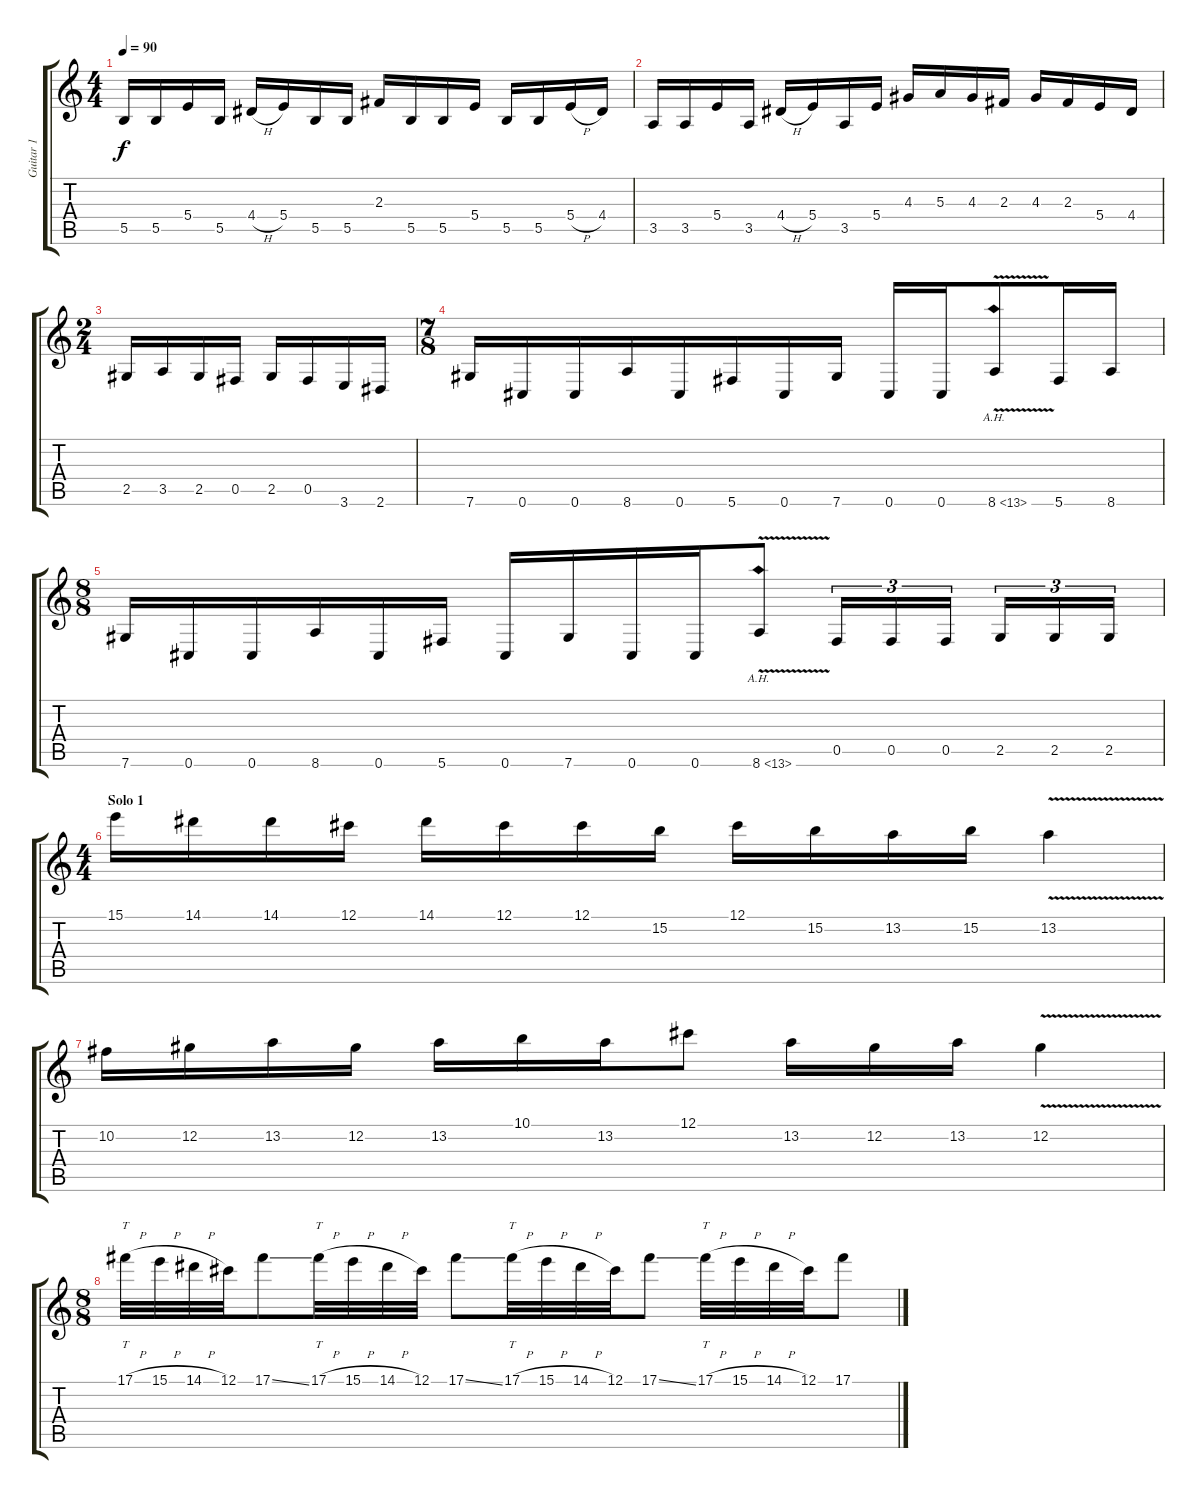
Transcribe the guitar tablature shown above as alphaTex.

\track ("Guitar 1" "Guitar 1") {instrument distortionguitar}
\staff {score tabs}
\tuning (Db4 Ab3 E3 B2 Gb2 Db2) {hide}
\ts (4 4)
\tempo 90
\clef g2
\ks c
5.5.16{dy f} 5.5.16 5.4.16 5.5.16 4.4{h}.16 5.4.16 5.5.16 5.5.16 2.3.16 5.5.16 5.5.16 5.4.16 5.5.16 5.5.16 5.4{h}.16 4.4.16 |
3.5.16 3.5.16 5.4.16 3.5.16 4.4{h}.16 5.4.16 3.5.16 5.4.16 4.3.16 5.3.16 4.3.16 2.3.16 4.3.16 2.3.16 5.4.16 4.4.16 |
\ts (2 4)
2.5.16 3.5.16 2.5.16 0.5.16 2.5.16 0.5.16 3.6.16 2.6.16 |
\ts (7 8)
7.6.16 0.6.16 0.6.16 8.6.16 0.6.16 5.6.16 0.6.16 7.6.16 0.6.16 0.6.16 8.6{ah 5 v}.8 5.6.16 8.6.16 |
\ts (8 8)
7.6.16 0.6.16 0.6.16 8.6.16 0.6.16 5.6.16 0.6.16 7.6.16 0.6.16 0.6.16 8.6{ah 5 v}.8 0.5.16{tu (3 2)} 0.5.16{tu (3 2)} 0.5.16{tu (3 2)} 2.5.16{tu (3 2)} 2.5.16{tu (3 2)} 2.5.16{tu (3 2)} |
\ts (4 4)
\section ("" "Solo 1")
15.1.16 14.1.16 14.1.16 12.1.16 14.1.16 12.1.16 12.1.16 15.2.16 12.1.16 15.2.16 13.2.16 15.2.16 13.2{v}.4 |
10.2.16 12.2.16 13.2.16 12.2.16 13.2.16 10.1.16 13.2.16 12.1.8 13.2.16 12.2.16 13.2.16 12.2{v}.4 |
\ts (8 8)
17.1{h}.32{tt} 15.1{h}.32 14.1{h}.32 12.1.32 17.1{ss}.8 17.1{h}.32{tt} 15.1{h}.32 14.1{h}.32 12.1.32 17.1{ss}.8 17.1{h}.32{tt} 15.1{h}.32 14.1{h}.32 12.1.32 17.1{ss}.8 17.1{h}.32{tt} 15.1{h}.32 14.1{h}.32 12.1.32 17.1{ss}.8
